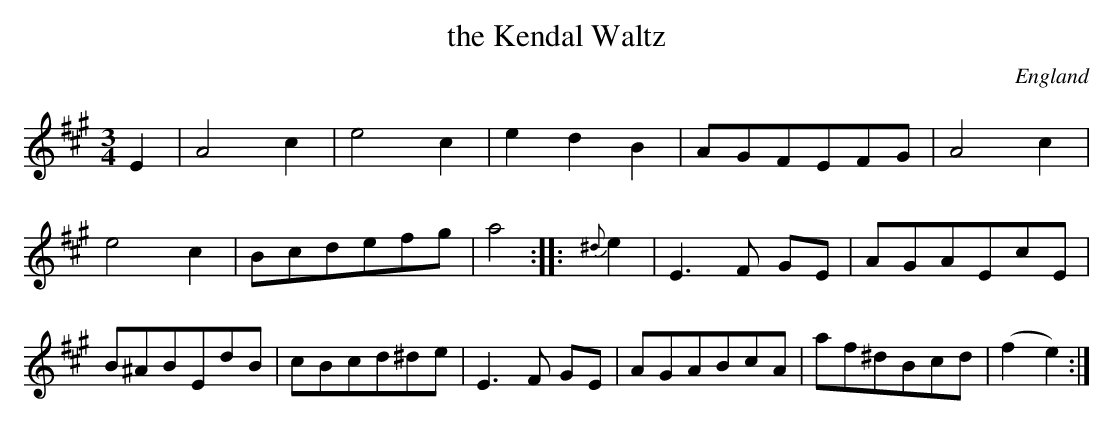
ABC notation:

X:1
T:the Kendal Waltz
M:3/4
O:England
K:A major
E2|\
A4c2| e4 c2| e2d2 B2| AGFEFG| A4c2| e4 c2| Bcdefg| a4::\
{^d}e2|\
E3F GE| AGAEcE| B^ABEdB| cBcd^de| E3F GE| AGABcA| af^dBcd| (f2e2):|
